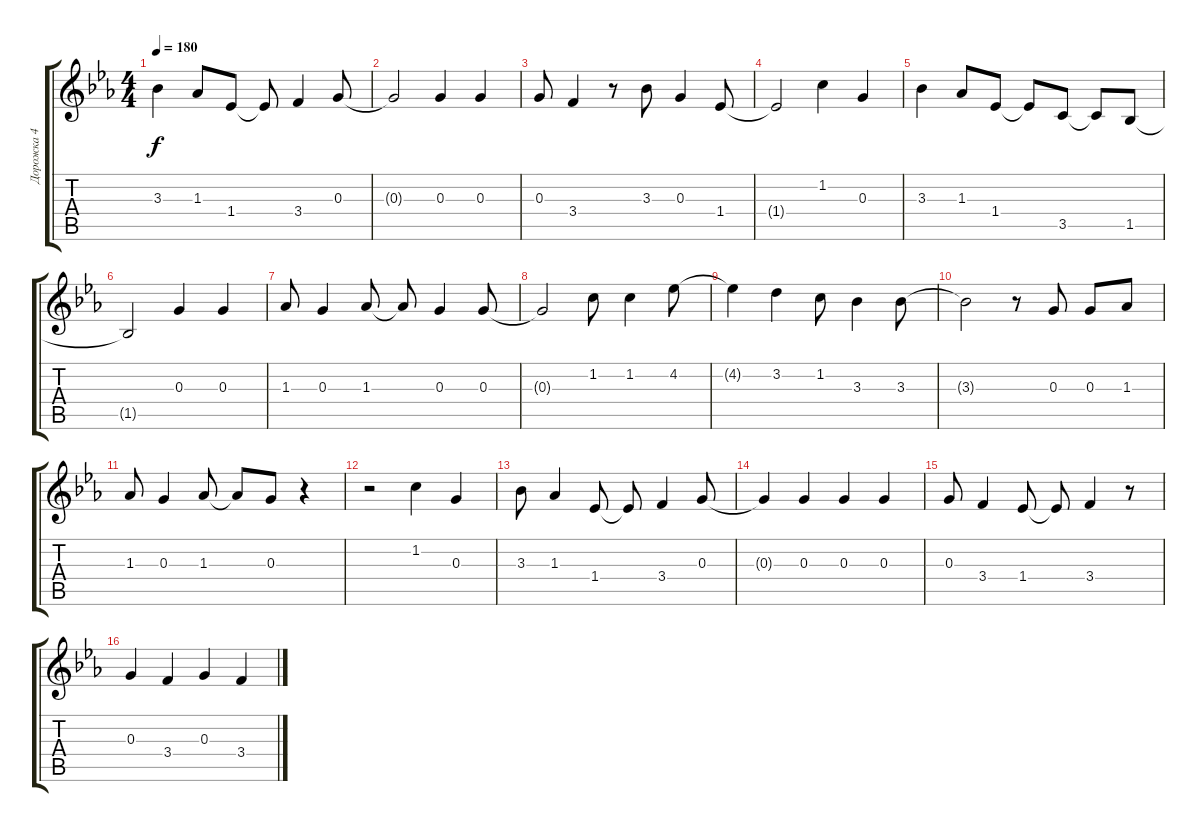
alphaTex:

\track ("Дорожка 4" "Дорожка 4") {instrument overdrivenguitar}
\staff {score tabs}
\tuning (E4 B3 G3 D3 A2 E2) {hide}
\ts (4 4)
\tempo 180
\clef g2
\ks eb
3.3.4{dy f} 1.3.8 1.4.8 1.4{t}.8 3.4.4 0.3.8 |
0.3{t}.2 0.3.4 0.3.4 |
0.3.8 3.4.4 r.8 3.3.8 0.3.4 1.4.8 |
1.4{t}.2{balance 8} 1.2.4 0.3.4 |
3.3.4 1.3.8 1.4.8 1.4{t}.8 3.5.8 3.5{t}.8 1.5.8 |
1.5{t}.2 0.3.4 0.3.4 |
1.3.8 0.3.4 1.3.8 1.3{t}.8 0.3.4 0.3.8 |
0.3{t}.2 1.2.8 1.2.4 4.2.8 |
4.2{t}.4 3.2.4 1.2.8 3.3.4 3.3.8 |
3.3{t}.2 r.8 0.3.8 0.3.8 1.3.8 |
1.3.8 0.3.4 1.3.8 1.3{t}.8 0.3.8 r.4 |
r.2 1.2.4 0.3.4 |
3.3.8 1.3.4 1.4.8 1.4{t}.8 3.4.4 0.3.8 |
0.3{t}.4 0.3.4 0.3.4 0.3.4 |
0.3.8 3.4.4 1.4.8 1.4{t}.8 3.4.4 r.8 |
0.3.4 3.4.4 0.3.4 3.4.4
